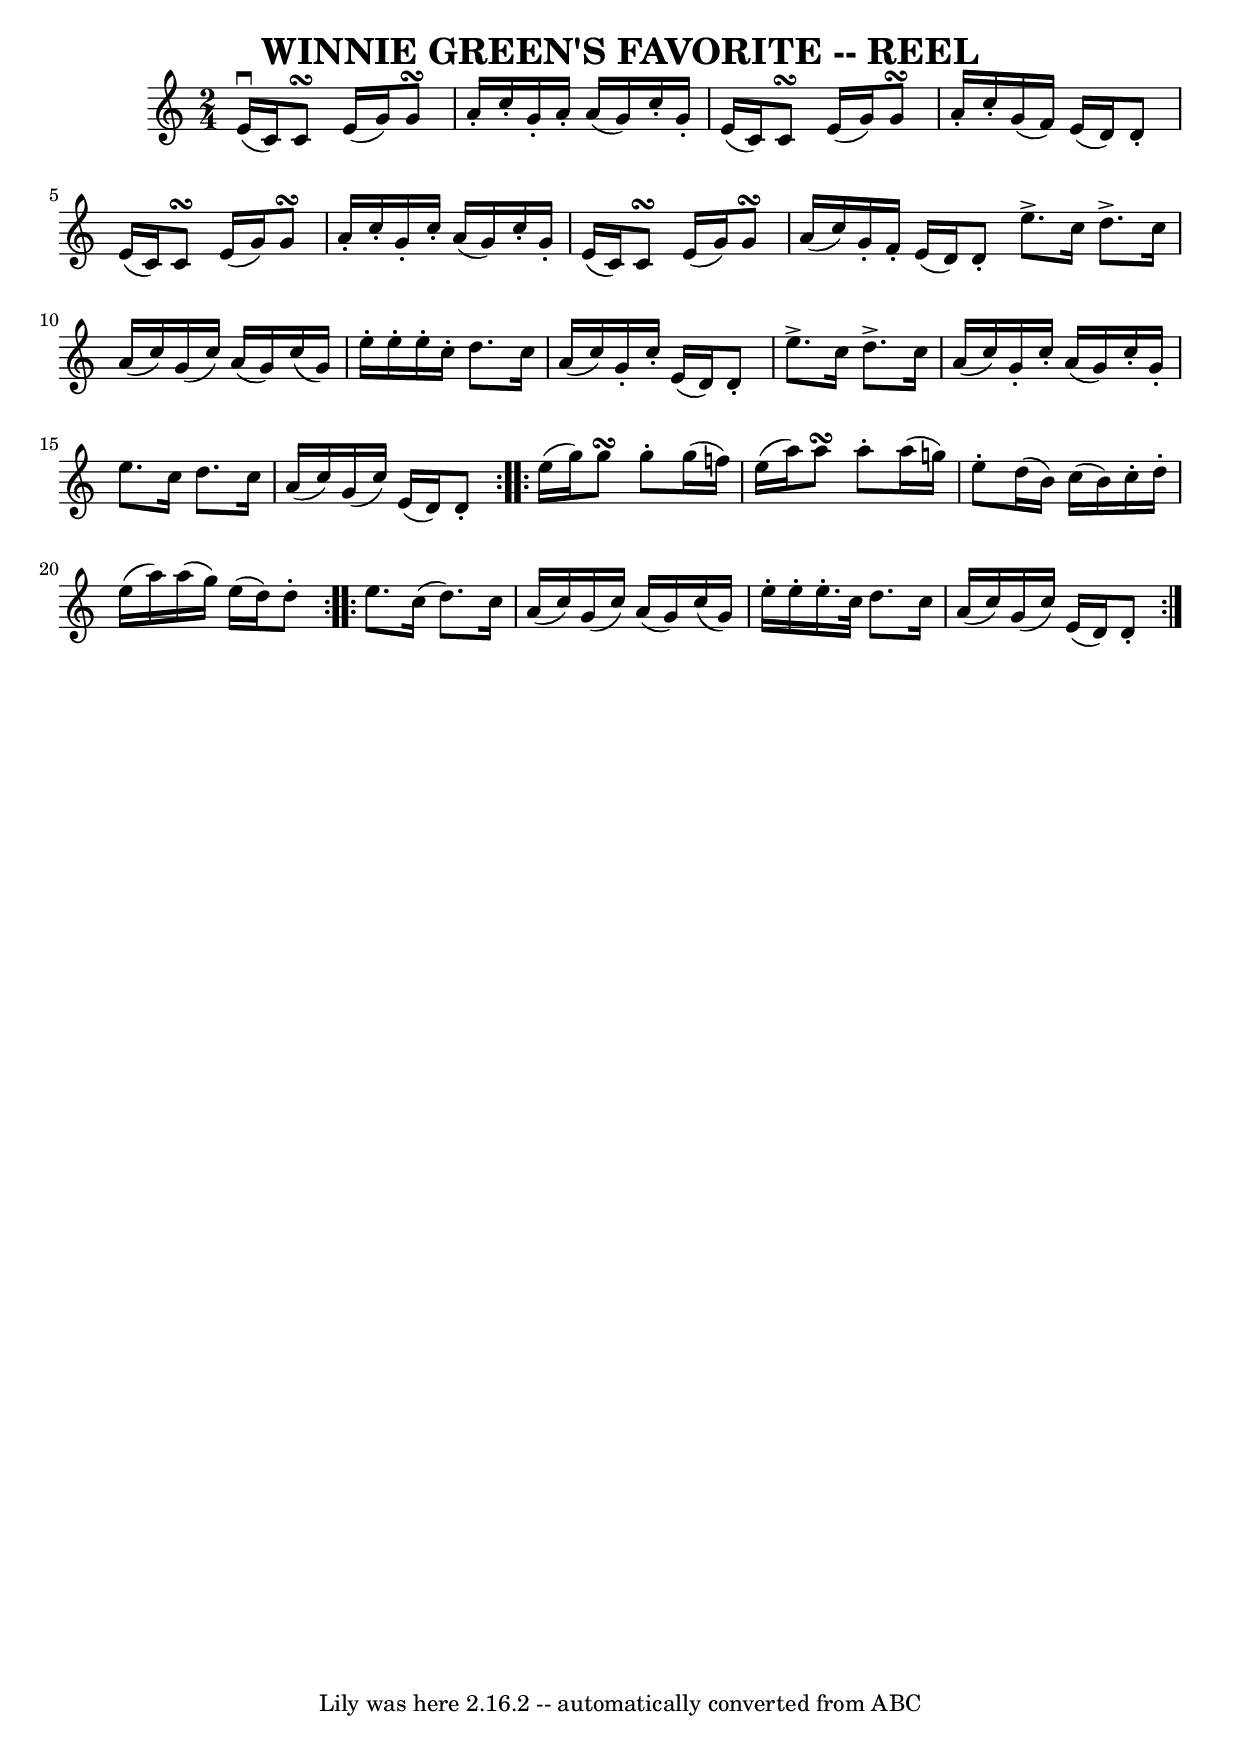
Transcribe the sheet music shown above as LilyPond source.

\version "2.16.2"
\include "Mammoth.ily"
\header {
  %% book = "Ryan's Mammoth Collection of Fiddle Tunes"
  crossRefNumber = "1"
  footnotes = ""
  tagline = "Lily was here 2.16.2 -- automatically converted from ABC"
  title = "WINNIE GREEN'S FAVORITE -- REEL"

}
voicedefault =  {


  \time 2/4 
  \key c \major e'16^\downbow(c'16) c'8\turn e'16 ( g'16) g'8\turn |
  a'16-. c''16-. g'16-. a'16-. a'16 (g'16) c''16-. g'16-. |
  e'16 (c'16) c'8\turn e'16 (g'16) g'8\turn |
  a'16-. c''16-. g'16 (f'16) e'16 (d'16) d'8-. |
  e'16 (c'16) c'8\turn e'16 (g'16) g'8\turn |
  a'16-. c''16-. g'16-. c''16-. a'16 (g'16) c''16-. g'16-. |
  e'16 (c'16) c'8\turn e'16 (g'16) g'8\turn |
  a'16 (c''16) g'16-. f'16-. e'16 (d'16) d'8-. \bar " |."     

  \repeat volta 2 {
    e''8.^\accent c''16 d''8.^\accent c''16 |
    a'16 (c''16) g'16 (c''16) a'16 (g'16) c''16 (g'16) |
    e''16-. e''16-. e''16-. c''16-. d''8. c''16 |
    a'16 (c''16) g'16-. c''16-. e'16 (d'16) d'8-. |
    e''8.^\accent c''16 d''8.^\accent c''16 |
    a'16 (c''16) g'16-. c''16-. a'16 (g'16) c''16-. g'16-. |
    e''8. c''16 d''8. c''16 |
    a'16 (
    c''16) g'16 (c''16) e'16 (d'16) d'8-.   
  }     

  \repeat volta 2 {
    e''16 (g''16) g''8\turn g''8-. g''16 ( f''!16) |
    e''16 (a''16) a''8\turn a''8-. a''16 ( g''!16) |
    e''8-. d''16 (b'16) c''16 (b'16) c''16-. d''16-. |
    e''16 (a''16) a''16 (g''16)   
    e''16 (d''16) d''8-.   
  }     
  \repeat volta 2 {
    e''8. c''16 ( d''8.) c''16 |
    a'16 (c''16) g'16 (c''16) a'16 (g'16) c''16 (g'16) |
    e''16-. e''16-. e''16.-. c''32 d''8. c''16 |
    a'16 (c''16) g'16 (c''16)  
    e'16 (d'16) d'8-.   
  }

}

\score{
  <<

    \context Staff="default"
    {
      \voicedefault 
      
    }

  >>
  \layout {
    
  }
  \midi {
  }

}
